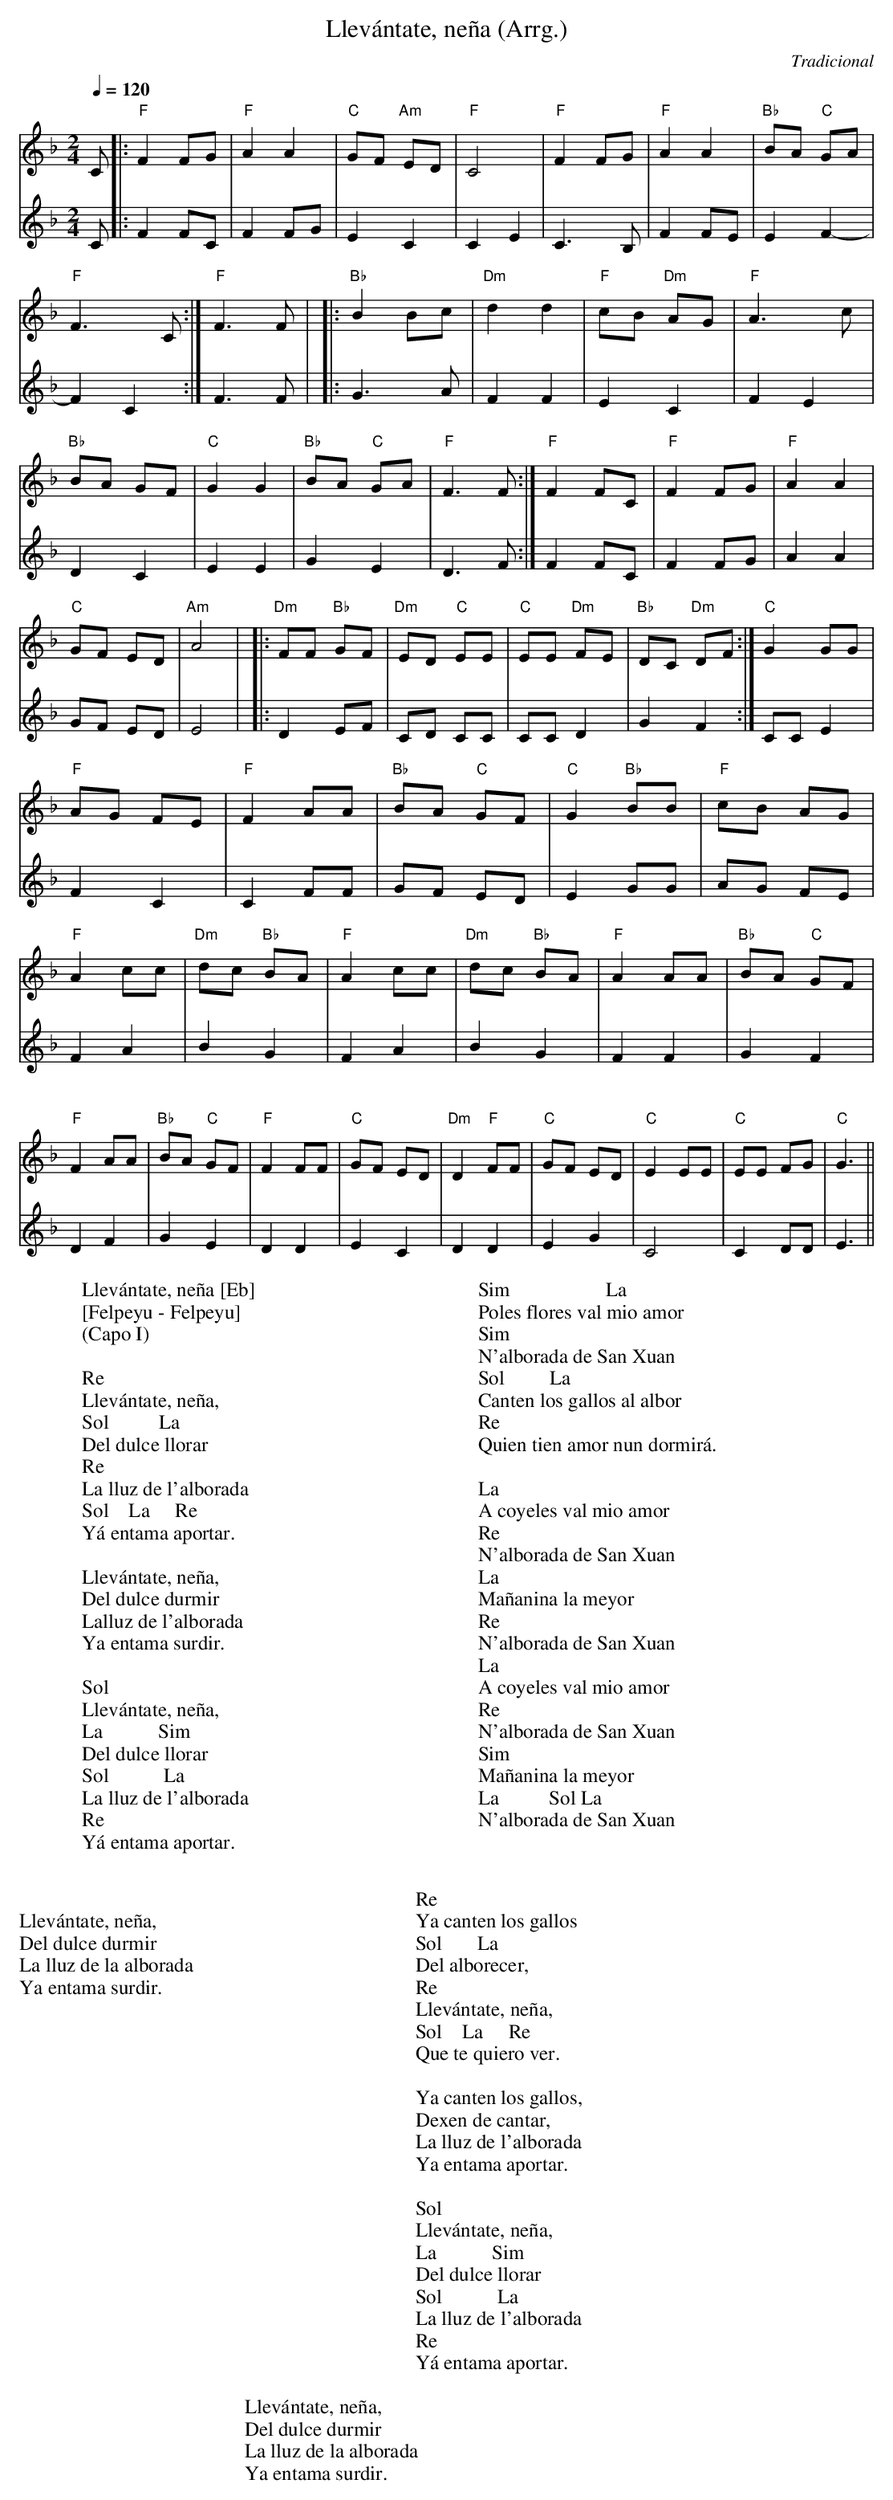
X:1
T:Llevántate, neña (Arrg.)
C:Tradicional
E:2 Voces
M:2/4
L:1/8
Q:1/4=120
W:Llevántate, neña [Eb]
W:[Felpeyu - Felpeyu]
W:               (Capo I)
W:
W:   Re
W:Llevántate, neña,
W:Sol          La
W:Del dulce llorar
W:   Re
W:La lluz de l'alborada
W:Sol    La     Re
W:Yá entama aportar.
W:
W:Llevántate, neña,
W:Del dulce durmir
W:Lalluz de l'alborada
W:Ya entama surdir.
W:
W:   Sol
W:Llevántate, neña,
W:La           Sim
W:Del dulce llorar
W:   Sol           La
W:La lluz de l'alborada
W:              Re
W:Yá entama aportar.
W:
W:Llevántate, neña,
W:Del dulce durmir
W:La lluz de la alborada
W:Ya entama surdir.
W:
W:Sim                   La
W:Poles flores val mio amor
W:                  Sim
W:N'alborada de San Xuan
W:           Sol         La
W:Canten los gallos al albor
W:                         Re
W:Quien tien amor nun dormirá.
W:
W:                   La
W:A coyeles val mio amor
W:                  Re
W:N'alborada de San Xuan
W:              La
W:Mañanina la meyor
W:                  Re
W:N'alborada de San Xuan
W:                   La
W:A coyeles val mio amor
W:                  Re
W:N'alborada de San Xuan
W:              Sim
W:Mañanina la meyor
W:      La          Sol La
W:N'alborada de San Xuan
W:
W:   Re
W:Ya canten los gallos
W:Sol       La
W:Del alborecer,
W:   Re
W:Llevántate, neña,
W:Sol    La     Re
W:Que te quiero ver.
W:
W:Ya canten los gallos,
W:Dexen de cantar,
W:La lluz de l'alborada
W:Ya entama aportar.
W:
W:Sol
W:Llevántate, neña,
W:La           Sim
W:Del dulce llorar
W:   Sol           La
W:La lluz de l'alborada
W:              Re
W:Yá entama aportar.
W:
W:Llevántate, neña,
W:Del dulce durmir
W:La lluz de la alborada
W:Ya entama surdir.
K:F
V:1
C|:"F"F2 FG|"F"A2 A2|"C"GF "Am"ED|"F"C4|"F"F2 FG|"F"A2 A2|"Bb"BA "C"GA|"F"F3C:|"F"F3F|
|:"Bb"B2 Bc|"Dm"d2 d2|"F"cB "Dm"AG|"F"A3c|"Bb"BA GF|"C"G2 G2|"Bb"BA "C"GA|"F"F3F:|
"F"F2 FC|"F"F2 FG|"F"A2 A2|"C"GF ED|"Am"A4|
|:"Dm"FF "Bb"GF|"Dm"ED "C"EE|"C"EE "Dm"FE|"Bb"DC "Dm"DF:|
"C"G2 GG|"F"AG FE|"F"F2 AA|"Bb"BA "C"GF|
"C"G2 "Bb"BB|"F"cB AG|"F"A2 cc|"Dm"dc "Bb"BA|
"F"A2 cc|"Dm"dc "Bb"BA|"F"A2 AA|"Bb"BA "C"GF|
"F"F2 AA|"Bb"BA "C"GF|"F"F2 FF|"C"GF ED|
"Dm"D2 "F"FF|"C"GF ED|"C"E2 EE|"C"EE FG|"C"G3||!
V:2
C|:F2 FC|F2 FG|E2 C2|C2 E2|C3B,|F2 FE|E2 F2 -|F2 C2:|F3F|
|:G3A|F2 F2|E2 C2|F2 E2|D2 C2|E2 E2|G2 E2|D3F:|
F2 FC|F2 FG|A2 A2|GF ED|E4|
|:D2 EF|CD CC|CC D2|G2 F2:|
CC E2|F2 C2|C2 FF|GF ED|
E2 GG|AG FE|F2 A2|B2 G2|
F2 A2|B2 G2|F2 F2|G2 F2|
D2 F2|G2 E2|D2 D2|E2 C2|
D2 D2|E2 G2|C4|C2 DD|E3||!
